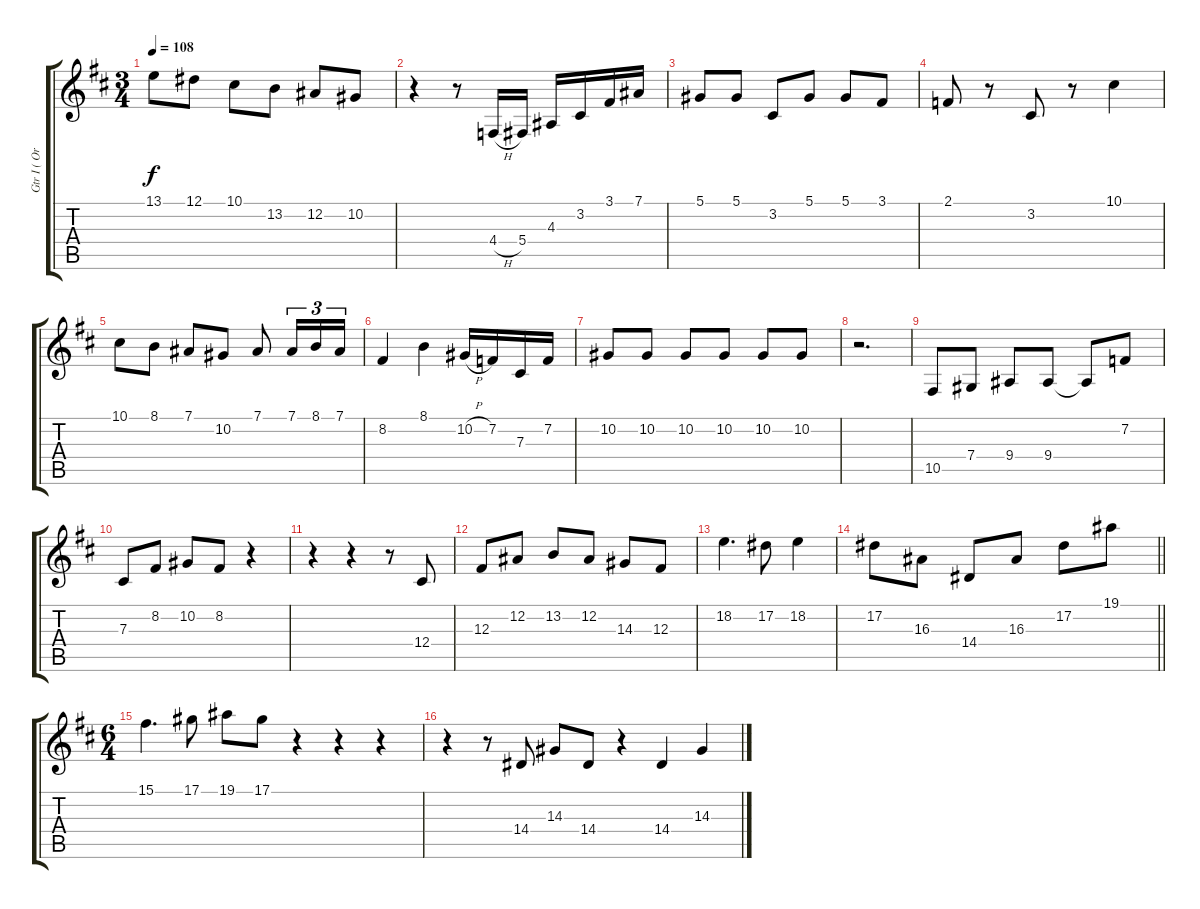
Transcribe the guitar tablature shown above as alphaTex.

\track ("Gtr I ( Orchestre )" "Gtr I ( Or") {instrument stringensemble1}
\staff {score tabs}
\tuning (Eb4 Bb3 Gb3 Db3 Ab2 Eb2) {hide}
\ts (3 4)
\tempo 108
\clef g2
\ks d
13.1.8{dy f} 12.1.8 10.1.8 13.2.8 12.2.8 10.2.8 |
r.4 r.8 4.4{h}.16 5.4.16 4.3.16 3.2.16 3.1.16 7.1.16 |
5.1.8 5.1.8 3.2.8 5.1.8 5.1.8 3.1.8 |
2.1.8 r.8 3.2.8 r.8 10.1.4 |
10.1.8 8.1.8 7.1.8 10.2.8 7.1.8 7.1.16{tu (3 2)} 8.1.16{tu (3 2)} 7.1.16{tu (3 2)} |
8.2.4 8.1.4 10.2{h}.16 7.2.16 7.3.16 7.2.16 |
10.2.8 10.2.8 10.2.8 10.2.8 10.2.8 10.2.8 |
r.2{d} |
10.5.8 7.4.8 9.4.8 9.4.8 9.4{t}.8 7.2.8 |
7.3.8 8.2.8 10.2.8 8.2.8 r.4 |
r.4 r.4 r.8 12.4.8 |
12.3.8 12.2.8 13.2.8 12.2.8 14.3.8 12.3.8 |
18.2.4{d} 17.2.8 18.2.4 |
\barLineRight lightlight
17.2.8 16.3.8 14.4.8 16.3.8 17.2.8 19.1.8 |
\ts (6 4)
15.1.4{d} 17.1.8 19.1.8 17.1.8 r.4 r.4 r.4 |
r.4 r.8 14.4.8 14.3.8 14.4.8 r.4 14.4.4 14.3.4
